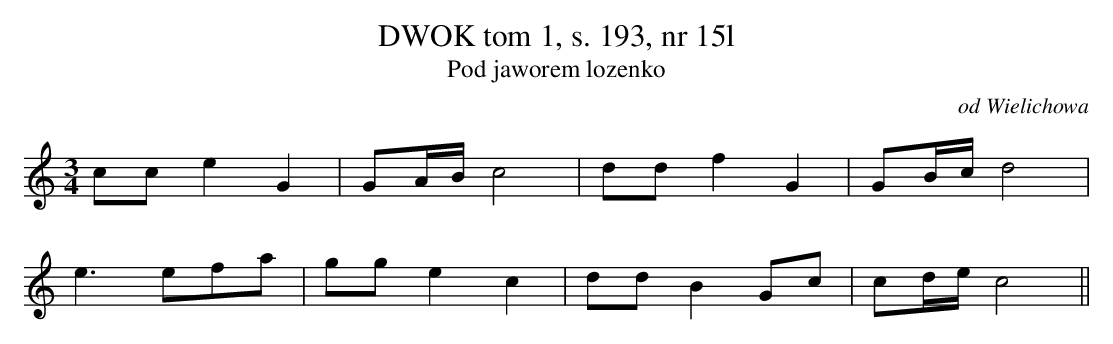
X:1
T:DWOK tom 1, s. 193, nr 15l
T:Pod jaworem lozenko
O:od Wielichowa
M:3/4
L:1/16
K:C
c2c2e4G4 | G2ABc8 |d2d2f4G4 | G2Bcd8 |
e6e2f2a2 | g2g2e4c4 |d2d2B4G2c2 | c2dec8||
